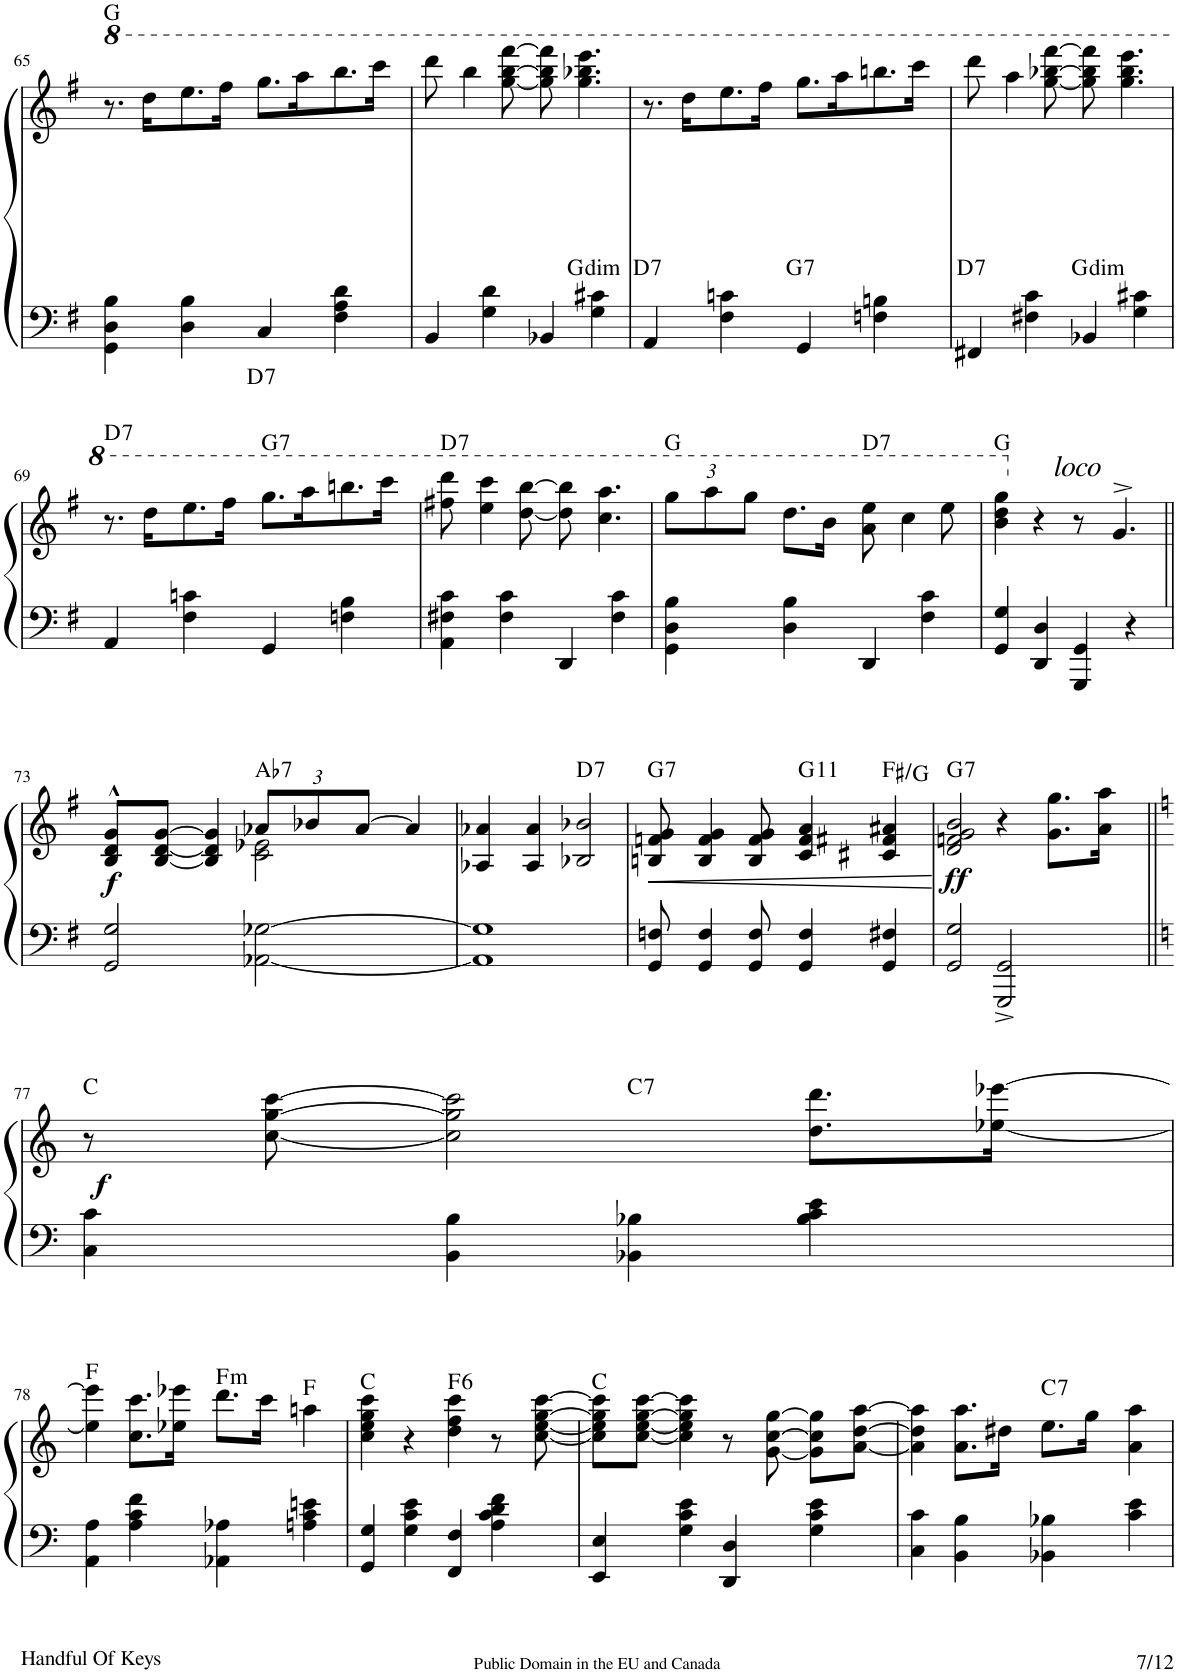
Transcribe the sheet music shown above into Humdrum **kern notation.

**kern	**kern	**dynam	**harte
*part1	*part1	*part1	*part1
*staff2	*staff1	*staff1/2	*
*I"Piano	*	*	*
*I'Pno.	*	*	*
!!LO:PB:g=z
*clefF4	*clefG2	*	*
*k[f#]	*k[f#]	*	*
*G:	*G:	*	*
*M2/2	*M2/2	*	*
*met(c|)	*met(c|)	*	*
*	*8va	*	*
=65	=65	=65	=65
4GG\ 4D\ 4B\	8.r	.	G:maj
.	16ddd\KL	.	.
4D\ 4B\	8.eee\	.	.
.	16fff#\Jk	.	.
!	!	!	!LO:H:kt=7
4C/	8.ggg\L	.	D:7
.	16aaa\K	.	.
4F#\ 4A\ 4d\	8.bbb\	.	.
.	16cccc\Jk	.	.
=66	=66	=66	=66
4BB/	8dddd\	.	.
.	4bbb\	.	.
4G\ 4d\	.	.	.
.	[8ggg\ [8bbb\ [8ffff#\	.	.
4BB-X/	8ggg\] 8bbb\] 8ffff#\]	.	.
!	!	!	!LO:H:kt=dim
.	4.ggg\ 4.bbb-X\ 4.eeee\	.	G:dim
4G\ 4c#X\	.	.	.
=67	=67	=67	=67
!	!	!	!LO:H:kt=7
4AA/	8.r	.	D:7
.	16ddd\KL	.	.
4F#\ 4cn\	8.eee\	.	.
.	16fff#\Jk	.	.
!	!	!	!LO:H:kt=7
4GG/	8.ggg\L	.	G:7
.	16aaa\K	.	.
4Fn\ 4Bn\	8.bbbn\	.	.
.	16cccc\Jk	.	.
=68	=68	=68	=68
!	!	!	!LO:H:kt=7
4FF#X/	8dddd\	.	D:7
.	4aaa\	.	.
4F#X\ 4c\	.	.	.
.	[8ggg\ [8bbb-X\ [8ffff#\	.	.
!	!	!	!LO:H:kt=dim
4BB-X/	8ggg\] 8bbb-\] 8ffff#\]	.	G:dim
.	4.ggg\ 4.bbb-\ 4.eeee\	.	.
4G\ 4c#X\	.	.	.
!!LO:LB:g=z
=69	=69	=69	=69
!	!	!	!LO:H:kt=7
4AA/	8.r	.	D:7
.	16ddd\KL	.	.
4F#\ 4cn\	8.eee\	.	.
.	16fff#\Jk	.	.
!	!	!	!LO:H:kt=7
4GG/	8.ggg\L	.	G:7
.	16aaa\K	.	.
4Fn\ 4B\	8.bbbn\	.	.
.	16cccc\Jk	.	.
=70	=70	=70	=70
!	!	!	!LO:H:kt=7
4AA\ 4F#X\ 4c\	8fff#X\ 8dddd\	.	D:7
.	4eee\ 4cccc\	.	.
4F#\ 4c\	.	.	.
.	[8ddd\ [8bbb\	.	.
4DD/	8ddd\] 8bbb\]	.	.
.	4.ccc\ 4.aaa\	.	.
4F#\ 4c\	.	.	.
=71	=71	=71	=71
*	*Xbrackettup	*	*
4GG\ 4D\ 4B\	12ggg\L	.	G:maj
.	12aaa\	.	.
.	12ggg\J	.	.
4D\ 4B\	8.ddd\L	.	.
.	16bb\Jk	.	.
!	!	!	!LO:H:kt=7
4DD/	8aa\ 8eee\	.	D:7
.	4ccc\	.	.
4F#\ 4c\	.	.	.
.	8eee\	.	.
=72	=72	=72	=72
4GG/ 4G/	4bb\ 4ddd\ 4ggg\	.	G:maj
*	*X8va	*	*
!	!LO:TX:a:i:t=loco	!	!
4DD/ 4D/	4r	.	.
4GGG/ 4GG/	8r	.	.
.	4.g^>/	.	.
4r	.	.	.
!!LO:LB:g=z
=73||	=73||	=73||	=73||
*	*^	*	*
!	!	!	!LO:DY:b	!
2GG/ 2G/	8B/^^ 8d/^^ 8g/^^L	2ryy	f	.
.	[8B/ [8d/ [8g/J	.	.	.
.	4B/] 4d/] 4g/]	.	.	.
!	!	!	!	!LO:H:kt=7
[2AA-X\ [2G-X\	12a-X/L	2c\ 2e-X\	.	Ab:7
.	12b-X/	.	.	.
.	[12a-/J	.	.	.
.	4a-/]	.	.	.
*	*v	*v	*	*
=74	=74	=74	=74
1AA-] 1G-]	4A-X/ 4a-X/	.	.
.	4A-/ 4a-/	.	.
!	!	!	!LO:H:kt=7
.	2B-X/ 2b-X/	.	D:7
=75	=75	=75	=75
!	!	!LO:HP:b	!LO:H:kt=7
8GG/ 8Fn/	8Bn/ 8fn/ 8g/	<	G:7
4GG/ 4F/	4B/ 4f/ 4g/	.	.
8GG/ 8F/	8B/ 8f/ 8g/	.	.
!	!	!	!LO:H:kt=11
4GG/ 4F/	4c/ 4f/ 4a/	.	G:9(11)
4GG/ 4F#X/	4c#X/ 4f#X/ 4a#X/	.	F#:maj/b2
.	.	[	.
=76	=76	=76	=76
!	!	!LO:DY:b	!LO:H:kt=7
2GG/ 2G/	2d/ 2fn/ 2g/ 2b/	ff	G:7
2GGG/^< 2GG/^<	4r	.	.
.	8.g\ 8.gg\L	.	.
.	16a\ 16aa\Jk	.	.
!!LO:LB:g=z
=77||	=77||	=77||	=77||
*k[]	*k[]	*	*
*C:	*C:	*	*
!	!	!LO:DY:b	!
*	*^	*	*
4C\ 4c\	8r	2ryy	f	C:maj
.	[8cc\ [8gg\ [8ccc\	.	.	.
4BB\ 4B\	2cc\] 2gg\] 2ccc\]	.	.	.
!	!	!	!	!LO:H:kt=7
4BB-X\ 4B-X\	.	2ryy	.	C:7
4B-\ 4c\ 4e\	8.dd\ 8.ddd\L	.	.	.
.	[16ee-X\ [16eee-X\Jk	.	.	.
*	*v	*v	*	*
!!LO:LB:g=z
=78	=78	=78	=78
4AA\ 4A\	4ee-\] 4eee-\]	.	F:maj
4A\ 4c\ 4f\	8.cc\ 8.ccc\L	.	.
.	16ee-X\ 16eee-X\Jk	.	.
!	!	!	!LO:H:kt=m
4AA-X\ 4A-X\	8.ddd\L	.	F:min
.	16ccc\Jk	.	.
4An\ 4c\ 4en\	4aan\	.	F:maj
=79	=79	=79	=79
4GG/ 4G/	4cc\ 4ee\ 4gg\ 4ccc\	.	C:maj
4G\ 4c\ 4e\	4r	.	.
!	!	!	!LO:H:kt=6
4FF/ 4F/	4dd\ 4ff\ 4ccc\	.	F:maj6
4A\ 4c\ 4d\ 4f\	8r	.	.
.	[8cc\ [8ee\ [8gg\ [8ccc\	.	.
=80	=80	=80	=80
4EE/ 4E/	8cc\] 8ee\] 8gg\] 8ccc\]L	.	C:maj
.	[8cc\ [8ee\ [8gg\ [8ccc\J	.	.
4G\ 4c\ 4e\	4cc\] 4ee\] 4gg\] 4ccc\]	.	.
4DD/ 4D/	8r	.	.
.	[8g\ [8cc\ [8gg\	.	.
4G\ 4c\ 4e\	8g\] 8cc\] 8gg\]L	.	.
.	[8a\ [8dd\ [8aa\J	.	.
=81	=81	=81	=81
4C\ 4c\	4a\] 4dd\] 4aa\]	.	.
4BB\ 4B\	8.a\ 8.aa\L	.	.
.	16dd#X\Jk	.	.
!	!	!	!LO:H:kt=7
4BB-X\ 4B-X\	8.ee\L	.	C:7
.	16gg\Jk	.	.
4c\ 4e\	4a\ 4aa\	.	.
=	=	=	=
*-	*-	*-	*-
